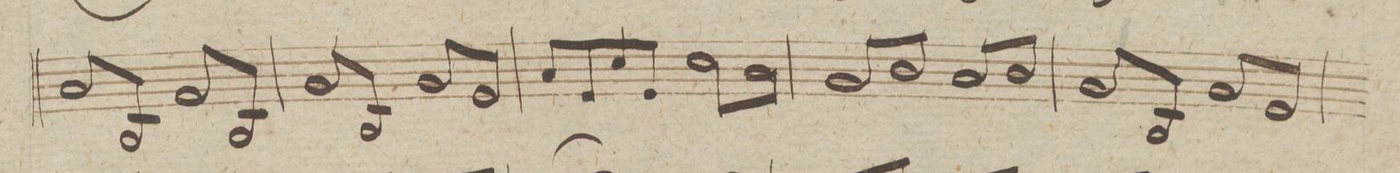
**kern	**dynam
*I"Violino 2do	*
*clefG2	*
*k[f#c#g#d#]	*
*met(c|)	*
*M2/2	*
8a/L	.
8B/	.
8a/	.
8B/J	.
8f#/L	.
8B/	.
8f#/	.
8B/J	.
=37	=37
8g#/L	.
8B/	.
8g#/	.
8B/J	.
8g#/L	.
8e/	.
8g#/	.
8e/J	.
*Xtremolo	*
=38	=38
8a/L	.
8e/	.
8cc#/	.
8e/J	.
*tremolo	*
8cc#\L	.
8a\	.
8cc#\	.
8a\J	.
=39	=39
8g#/L	.
8b/	.
8g#/	.
8b/J	.
8a/L	.
8b/	.
8a/	.
8b/J	.
=40	=40
8g#/L	.
8B/	.
8g#/	.
8B/J	.
8g#/L	.
8e/	.
8g#/	.
8e/J	.
*Xtremolo	*
=41	=41
*-	*-
